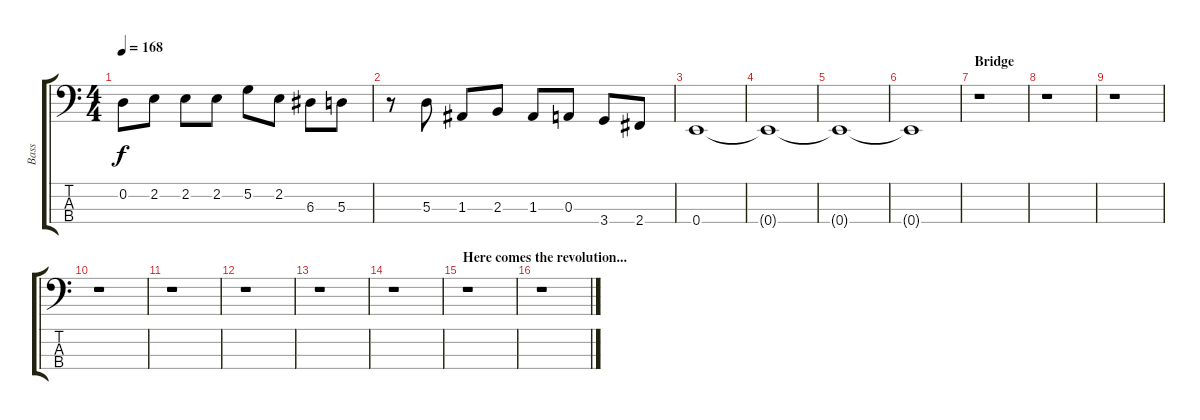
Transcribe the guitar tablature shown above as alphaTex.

\track ("Bass" "Bass") {instrument electricbassfinger}
\staff {score tabs}
\tuning (G2 D2 A1 E1) {hide}
\ts (4 4)
\tempo 168
\clef f4
\ks c
0.2.8{dy f} 2.2.8 2.2.8 2.2.8 5.2.8 2.2.8 6.3.8 5.3.8 |
r.8 5.3.8 1.3.8 2.3.8 1.3.8 0.3.8 3.4.8 2.4.8 |
0.4.1 |
0.4{t}.1 |
0.4{t}.1 |
0.4{t}.1 |
\section ("" "Bridge")
r.1 |
r.1 |
r.1 |
r.1 |
r.1 |
r.1 |
r.1 |
r.1 |
\section ("" "Here comes the revolution...")
r.1 |
r.1
